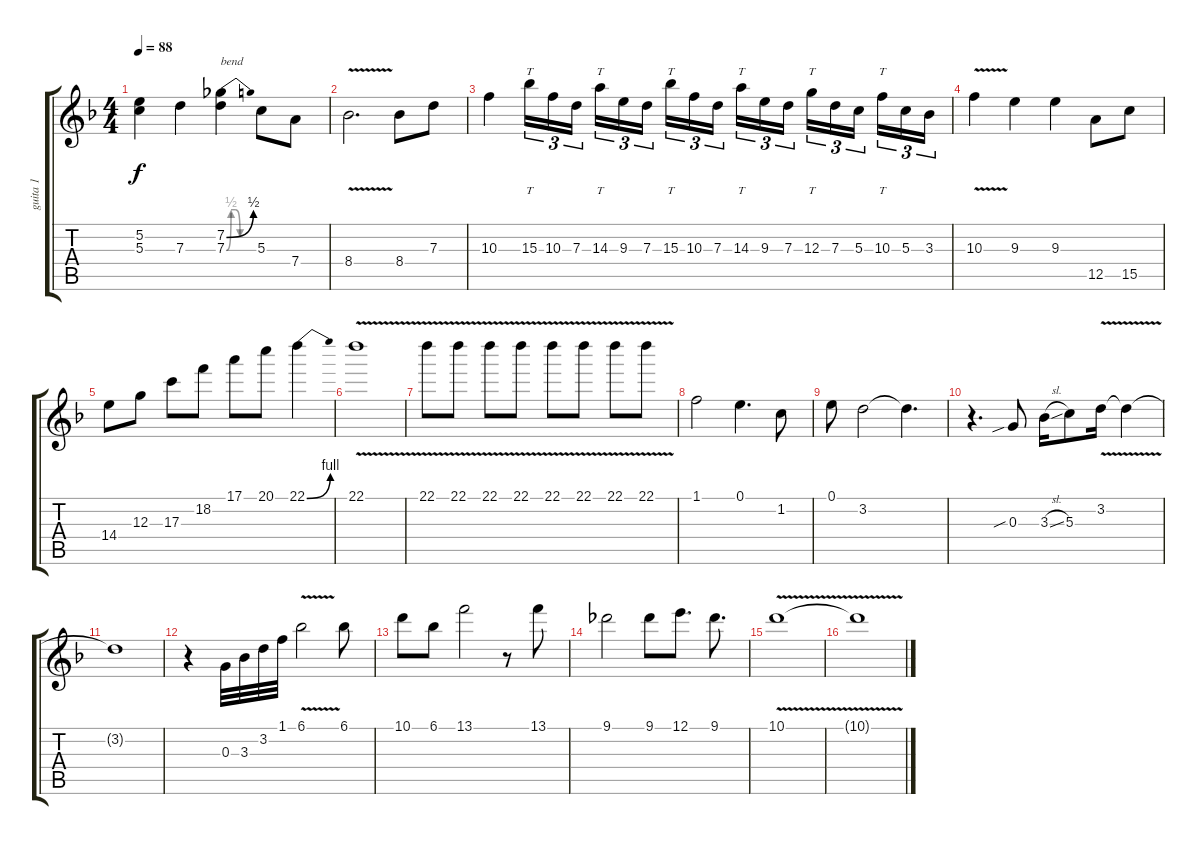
\track ("guita 1" "guita 1") {instrument overdrivenguitar}
\staff {score tabs}
\tuning (E4 B3 G3 D3 A2 E2) {hide}
\ts (4 4)
\tempo 88
\clef g2
\ks f
(5.2 5.3).4{dy f} 7.3.4 (7.2{be (bend 0 0 60 2)} 7.3{be (custom 0 0 10 2 20 2 30 0 60 0)}).4{txt "bend"} 5.3.8 7.4.8 |
8.4{v}.2{d} 8.4.8 7.3.8 |
10.3.4 15.3.16{tt tu (3 2)} 10.3.16{tu (3 2)} 7.3.16{tu (3 2) beam splitsecondary} 14.3.16{tt tu (3 2)} 9.3.16{tu (3 2)} 7.3.16{tu (3 2)} 15.3.16{tt tu (3 2)} 10.3.16{tu (3 2)} 7.3.16{tu (3 2) beam splitsecondary} 14.3.16{tt tu (3 2)} 9.3.16{tu (3 2)} 7.3.16{tu (3 2)} 12.3.16{tt tu (3 2)} 7.3.16{tu (3 2)} 5.3.16{tu (3 2) beam splitsecondary} 10.3.16{tt tu (3 2)} 5.3.16{tu (3 2)} 3.3.16{tu (3 2)} |
10.3{v}.4 9.3.4 9.3.4 12.5.8 15.5.8 |
14.4.8 12.3.8 17.3.8 18.2.8 17.1.8 20.1.8 22.1{be (bend 0 0 60 4)}.4 |
22.1{v}.1 |
22.1{v}.8 22.1{v}.8 22.1{v}.8 22.1{v}.8 22.1{v}.8 22.1{v}.8 22.1{v}.8 22.1{v}.8 |
1.1.2 0.1.4{d} 1.2.8 |
0.1.8 3.2.2 3.2{t}.4{d} |
r.4{d} 0.3{sib}.8 3.3{sl}.16 5.3.8 3.2{v}.16 3.2{t}.4 |
3.2{t}.1 |
r.4 0.3.32 3.3.32 3.2.32 1.1.32 6.1{v}.2 6.1.8 |
10.1.8 6.1.8 13.1.2 r.8 13.1.8 |
9.1.2 9.1.8 12.1.8{d} 9.1.8{d} |
10.1{v}.1 |
10.1{v t}.1
